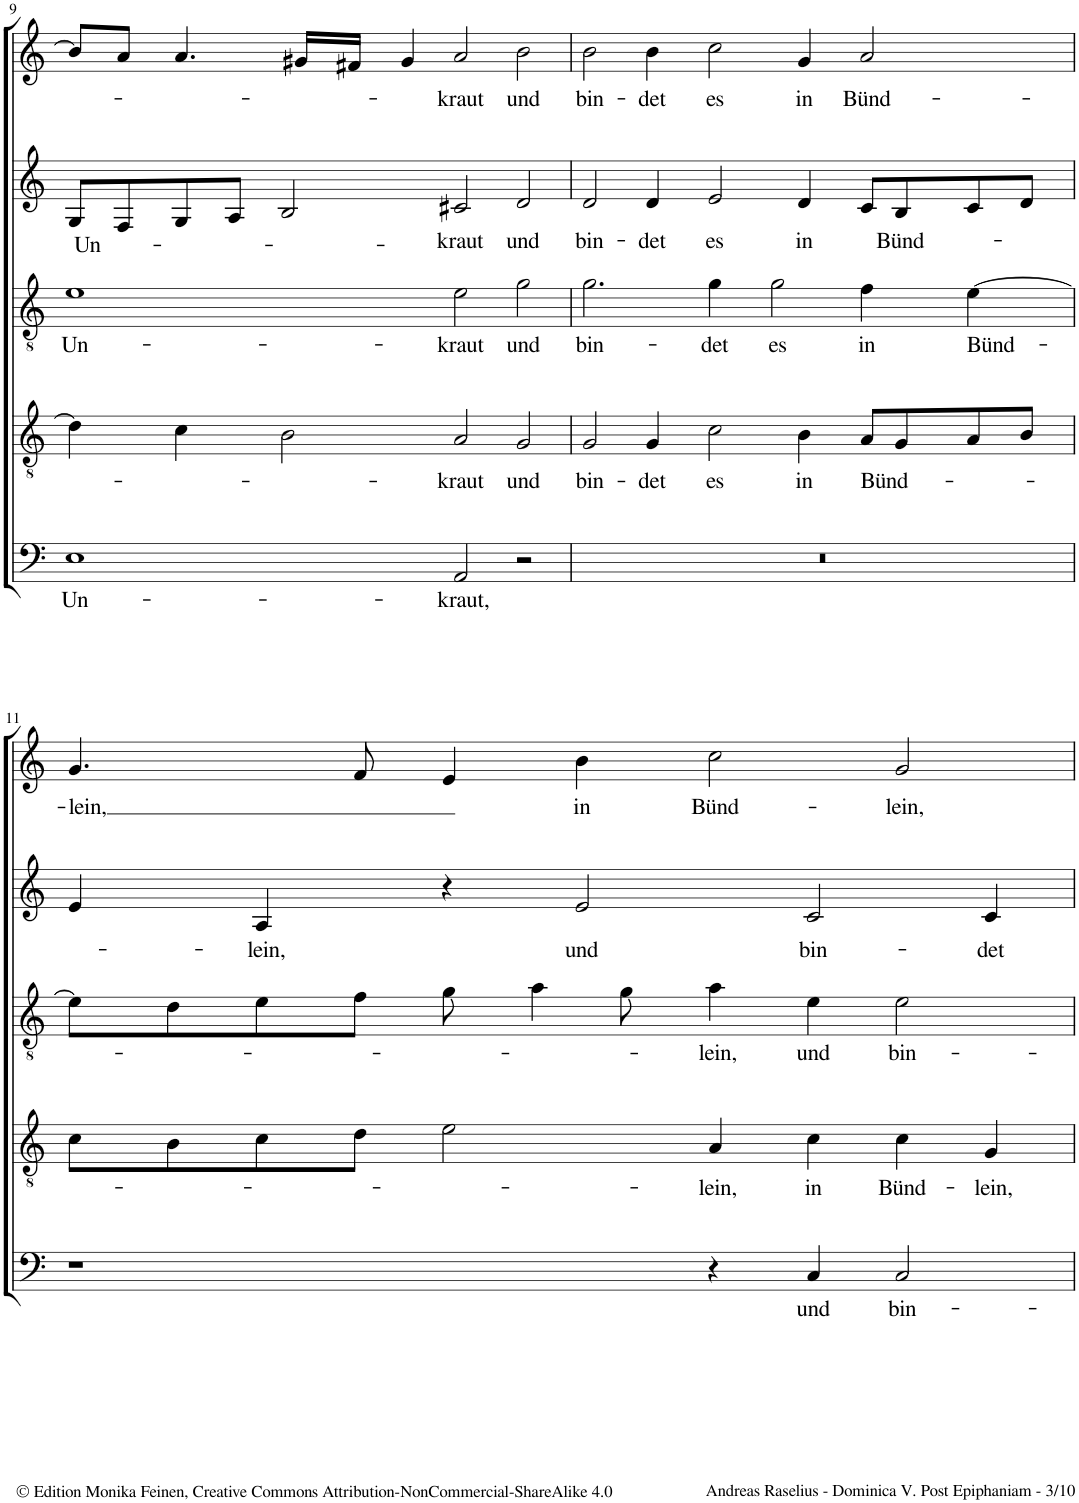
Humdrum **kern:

**kern	**text	**kern	**text	**kern	**text	**kern	**text	**kern	**text
*part5	*part5	*part4	*part4	*part3	*part3	*part2	*part2	*part1	*part1
*staff5	*staff5	*staff4	*staff4	*staff3	*staff3	*staff2	*staff2	*staff1	*staff1
*I"Bassus	*	*I"Tenor [Hypoaeolius]	*	*I"Quintus	*	*I"Altus	*	*I"Cantus	*
!!LO:PB:g=z
*clefF4	*	*clefGv2	*	*clefGv2	*	*clefG2	*	*clefG2	*
*k[]	*	*k[]	*	*k[]	*	*k[]	*	*k[]	*
*M4/2	*	*M4/2	*	*M4/2	*	*M4/2	*	*M4/2	*
*met(c)	*	*met(c)	*	*met(c)	*	*met(c)	*	*met(c)	*
=9	=9	=9	=9	=9	=9	=9	=9	=9	=9
!	!LO:LY:b	!	!	!	!LO:LY:b	!	!LO:LY:b	!	!
1E	Un-	4d\]	.	1e	Un-	8G/L	Un-	8b/L]	.
.	.	.	.	.	.	8F/	.	8a/J	.
.	.	4c\	.	.	.	8G/	.	4.a/	.
.	.	.	.	.	.	8A/J	.	.	.
.	.	2B\	.	.	.	2B/	.	.	.
.	.	.	.	.	.	.	.	16g#X/LL	.
.	.	.	.	.	.	.	.	16f#X/JJ	.
.	.	.	.	.	.	.	.	4g#/	.
!	!LO:LY:b	!	!LO:LY:b	!	!LO:LY:b	!	!LO:LY:b	!	!LO:LY:b
2AA/	-kraut,	2A/	-kraut	2e\	-kraut	2c#X/	-kraut	2a/	-kraut
!	!	!	!LO:LY:b	!	!LO:LY:b	!	!LO:LY:b	!	!LO:LY:b
2r	.	2G/	und	2g\	und	2d/	und	2b\	und
=10	=10	=10	=10	=10	=10	=10	=10	=10	=10
!	!	!	!LO:LY:b	!	!LO:LY:b	!	!LO:LY:b	!	!LO:LY:b
0r	.	2G/	bin-	2.g\	bin-	2d/	bin-	2b\	bin-
!	!	!	!LO:LY:b	!	!	!	!LO:LY:b	!	!LO:LY:b
.	.	4G/	-det	.	.	4d/	-det	4b\	-det
!	!	!	!LO:LY:b	!	!LO:LY:b	!	!LO:LY:b	!	!LO:LY:b
.	.	2c\	es	4g\	-det	2e/	es	2cc\	es
!	!	!	!	!	!LO:LY:b	!	!	!	!
.	.	.	.	2g\	es	.	.	.	.
!	!	!	!LO:LY:b	!	!	!	!LO:LY:b	!	!LO:LY:b
.	.	4B\	in	.	.	4d/	in	4g/	in
!	!	!	!LO:LY:b	!	!LO:LY:b	!	!LO:LY:b	!	!LO:LY:b
.	.	8A/L	Bünd-	4f\	in	8c/L	Bünd-	2a/	Bünd-
.	.	8G/	.	.	.	8B/	.	.	.
!	!	!	!	!	!LO:LY:b	!	!	!	!
.	.	8A/	.	[4e\	Bünd-	8c/	.	.	.
.	.	8B/J	.	.	.	8d/J	.	.	.
!!LO:LB:g=z
=11	=11	=11	=11	=11	=11	=11	=11	=11	=11
!	!	!	!	!	!	!	!	!	!LO:LY:b
1r	.	8c\L	.	8e\L]	.	4e/	.	4.g/	-lein,
.	.	8B\	.	8d\	.	.	.	.	.
!	!	!	!	!	!	!	!LO:LY:b	!	!
.	.	8c\	.	8e\	.	4A/	-lein,	.	.
.	.	8d\J	.	8f\J	.	.	.	8f/	.
.	.	2e\	.	8g\	.	4r	.	4e/	.
.	.	.	.	4a\	.	.	.	.	.
!	!	!	!	!	!	!	!LO:LY:b	!	!LO:LY:b
.	.	.	.	.	.	2e/	und	4b\	in
.	.	.	.	8g\	.	.	.	.	.
!	!	!	!LO:LY:b	!	!LO:LY:b	!	!	!	!LO:LY:b
4r	.	4A/	-lein,	4a\	-lein,	.	.	2cc\	Bünd-
!	!LO:LY:b	!	!LO:LY:b	!	!LO:LY:b	!	!LO:LY:b	!	!
4C/	und	4c\	in	4e\	und	2c/	bin-	.	.
!	!LO:LY:b	!	!LO:LY:b	!	!LO:LY:b	!	!	!	!LO:LY:b
2C/	bin-	4c\	Bünd-	2e\	bin-	.	.	2g/	-lein,
!	!	!	!LO:LY:b	!	!	!	!LO:LY:b	!	!
.	.	4G/	-lein,	.	.	4c/	-det	.	.
=	=	=	=	=	=	=	=	=	=
*-	*-	*-	*-	*-	*-	*-	*-	*-	*-
